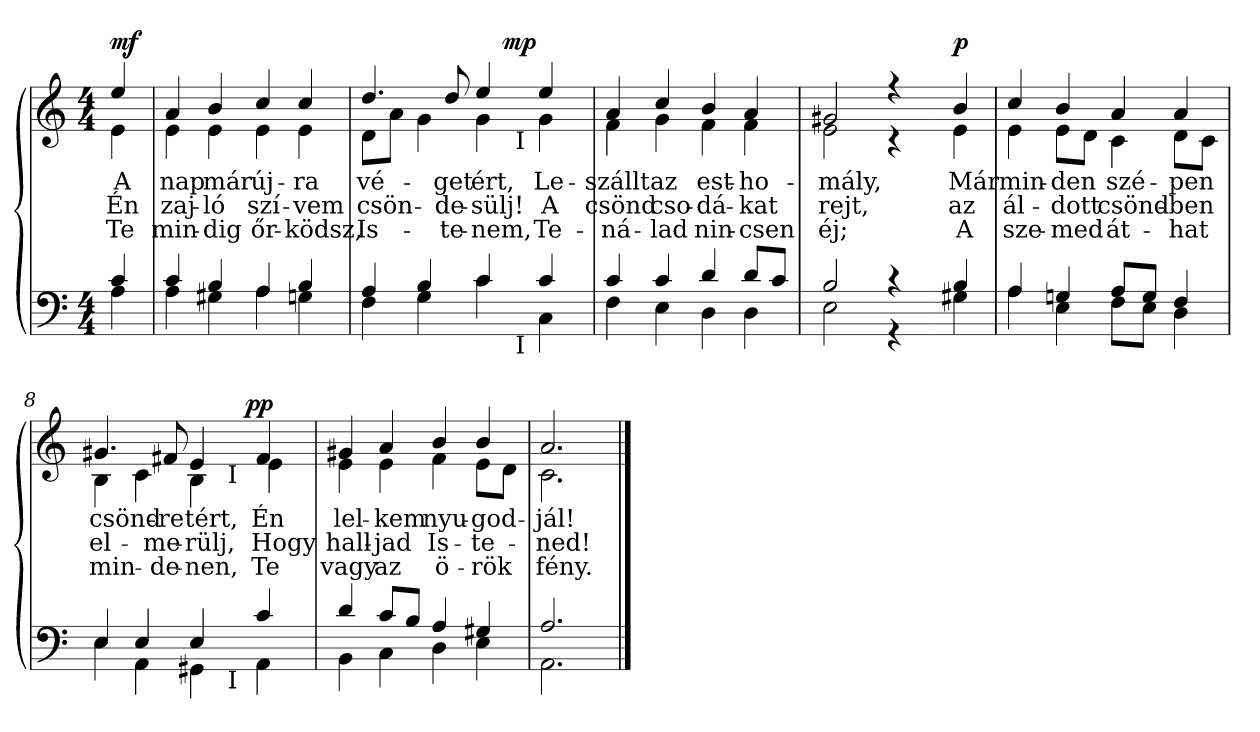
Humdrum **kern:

**kern	**kern	**text	**text	**text	**dynam
*part2	*part1	*part1	*part1	*part1	*part1
*staff2	*staff1	*staff1	*staff1	*staff1	*staff1
*clefF4	*clefG2	*	*	*	*
*k[]	*k[]	*	*	*	*
*C:	*C:	*	*	*	*
*M4/4	*M4/4	*	*	*	*
=1	=1	=1	=1	=1	=1
*^	*	*	*	*	*
!	!	!LO:TX:a:B:t=Lento	!	!	!	!
!	!	!	!LO:LY:b	!LO:LY:b	!LO:LY:b	!LO:DY:b
*	*	*^	*	*	*	*
4c/	4A\	4ee/	4e\	A	Én	Te	mf
=2	=2	=2	=2	=2	=2	=2	=2
!	!	!	!	!LO:LY:b	!LO:LY:b	!LO:LY:b	!
4c/	4A\	4a/	4e\	nap	zaj-	min-	.
!	!	!	!	!LO:LY:b	!LO:LY:b	!LO:LY:b	!
4B/	4G#X\	4b/	4e\	már	-ló	-dig	.
!	!	!	!	!LO:LY:b	!LO:LY:b	!LO:LY:b	!
4A/	4A\	4cc/	4e\	új-	szí-	őr-	.
!	!	!	!	!LO:LY:b	!LO:LY:b	!LO:LY:b	!
4B/	4Gn\	4cc/	4e\	-ra	-vem	-ködsz,	.
*	*	*v	*v	*	*	*	*
=3	=3	=3	=3	=3	=3	=3
*	*	*^	*	*	*	*
!	!	!	!	!LO:LY:b	!LO:LY:b	!LO:LY:b	!
*	*^	*^	*^	*	*	*	*
4A/	4F\	2ryy	4.dd/	8d\L	2ryy	2ryy	vé-	csön-	Is-	.
.	.	.	.	8a\J	.	.	.	.	.	.
4B/	4G\	.	.	4g\	.	.	.	.	.	.
!	!	!	!	!	!	!	!LO:LY:b	!LO:LY:b	!LO:LY:b	!
.	.	.	8dd/	.	.	.	-get	-de-	-te-	.
!	!	!	!	!	!	!	!LO:LY:b	!LO:LY:b	!LO:LY:b	!
4c/	4c\	8ryy	4ee/	4g\	8ryy	8ryy	ért,	-sülj!	-nem,	.
!	!	!	!	!	!	!	!	!	!	!LO:DY:a
.	.	32ryy	.	.	4.ryy	32ryy	.	.	.	mp
!	!	!	!	!	!	!LO:TX:b:t=I	!	!	!	!
!	!	!LO:TX:b:t=I	!	!	!	!	!	!	!	!
.	.	4ryy	.	.	.	4ryy	.	.	.	.
!	!	!	!	!	!	!	!LO:LY:b	!LO:LY:b	!LO:LY:b	!
4c/	4C\	.	4ee/	4g\	.	.	Le-	A	Te-	.
.	.	16.ryy	.	.	.	16.ryy	.	.	.	.
*	*v	*v	*	*	*	*	*	*	*	*
*	*	*v	*v	*v	*v	*	*	*	*
=4	=4	=4	=4	=4	=4	=4
*	*^	*^	*	*	*	*
*	*	*	*	*^	*	*	*	*
*	*	*	*	*	*^	*	*	*	*
!	!	!	!	!	!	!	!LO:LY:b	!LO:LY:b	!LO:LY:b	!
*	*v	*v	*	*	*	*	*	*	*	*
*	*	*	*v	*v	*v	*	*	*	*
4c/	4F\	4a/	4f\	-szállt	csönd	-ná-	.
!	!	!	!	!LO:LY:b	!LO:LY:b	!LO:LY:b	!
4c/	4E\	4cc/	4g\	az	cso-	-lad	.
!	!	!	!	!LO:LY:b	!LO:LY:b	!LO:LY:b	!
4d/	4D\	4b/	4f\	est-	-dá-	nin-	.
!	!	!	!	!LO:LY:b	!LO:LY:b	!LO:LY:b	!
8d/L	4D\	4a/	4f\	-ho-	-kat	-csen	.
8c/J	.	.	.	.	.	.	.
=5	=5	=5	=5	=5	=5	=5	=5
!	!	!	!	!LO:LY:b	!LO:LY:b	!LO:LY:b	!
2B/	2E\	2g#X/	2e\	-mály,	rejt,	éj;	.
4r	4r	4r	4r	.	.	.	.
!!LO:LB:g=z	!!
=6-	=6-	=6-	=6-	=6-	=6-	=6-	=6-
!	!	!	!	!LO:LY:b	!LO:LY:b	!LO:LY:b	!LO:DY:a
4B/	4G#X\	4b/	4e\	Már	az	A	p
=7	=7	=7	=7	=7	=7	=7	=7
!	!	!	!	!LO:LY:b	!LO:LY:b	!LO:LY:b	!
4A/	4A\	4cc/	4e\	min-	ál-	sze-	.
!	!	!	!	!LO:LY:b	!LO:LY:b	!LO:LY:b	!
4Gn/	4E\	4b/	8e\L	-den	-dott	-med	.
.	.	.	8d\J	.	.	.	.
!	!	!	!	!LO:LY:b	!LO:LY:b	!LO:LY:b	!
8A/L	8F\L	4a/	4c\	szé-	csönd-	át-	.
8G/J	8E\J	.	.	.	.	.	.
!	!	!	!	!LO:LY:b	!LO:LY:b	!LO:LY:b	!
4F/	4D\	4a/	8d\L	-pen	-ben	-hat	.
.	.	.	8c\J	.	.	.	.
*	*	*v	*v	*	*	*	*
=8	=8	=8	=8	=8	=8	=8
*	*	*^	*	*	*	*
!	!	!	!	!LO:LY:b	!LO:LY:b	!LO:LY:b	!
*	*^	*^	*^	*	*	*	*
4E/	4E\	2ryy	4.g#X/	4B\	2ryy	2ryy	csönd-	el-	min-	.
4E/	4AA\	.	.	4c\	.	.	.	.	.	.
!	!	!	!	!	!	!	!LO:LY:b	!LO:LY:b	!LO:LY:b	!
.	.	.	8f#X/	.	.	.	-re	-me-	-de-	.
!	!	!	!	!	!	!	!LO:LY:b	!LO:LY:b	!LO:LY:b	!
4E/	4GG#X\	8ryy	4e/	4B\	8..ryy	8ryy	tért,	-rülj,	-nen,	.
.	.	32ryy	.	.	.	32ryy	.	.	.	.
!	!	!	!	!	!	!LO:TX:b:t=I	!	!	!	!
!	!	!LO:TX:b:t=I	!	!	!	!	!	!	!	!
.	.	4ryy	.	.	.	4ryy	.	.	.	.
!	!	!	!	!	!	!	!	!	!	!LO:DY:a
.	.	.	.	.	4ryy	.	.	.	.	pp
!	!	!	!	!	!	!	!LO:LY:b	!LO:LY:b	!LO:LY:b	!
4c/	4AA\	.	4f#/	4e\	.	.	Én	Hogy	Te	.
.	.	16.ryy	.	.	.	16.ryy	.	.	.	.
.	.	.	.	.	32ryy	.	.	.	.	.
*	*v	*v	*	*	*	*	*	*	*	*
*	*	*v	*v	*v	*v	*	*	*	*
=9	=9	=9	=9	=9	=9	=9
*	*^	*^	*	*	*	*
*	*	*	*	*^	*	*	*	*
*	*	*	*	*	*^	*	*	*	*
!	!	!	!	!	!	!	!LO:LY:b	!LO:LY:b	!LO:LY:b	!
*	*v	*v	*	*	*	*	*	*	*	*
*	*	*	*v	*v	*v	*	*	*	*
4d/	4BB\	4g#X/	4e\	lel-	hall-	vagy	.
!	!	!	!	!LO:LY:b	!LO:LY:b	!LO:LY:b	!
8c/L	4C\	4a/	4e\	-kem	-jad	az	.
8B/J	.	.	.	.	.	.	.
!	!	!	!	!LO:LY:b	!LO:LY:b	!LO:LY:b	!
4A/	4D\	4b/	4f\	nyu-	Is-	ö-	.
!	!	!	!	!LO:LY:b	!LO:LY:b	!LO:LY:b	!
4G#X/	4E\	4b/	8e\L	-god-	-te-	-rök	.
.	.	.	8d\J	.	.	.	.
=10	=10	=10	=10	=10	=10	=10	=10
!	!	!	!	!LO:LY:b	!LO:LY:b	!LO:LY:b	!
2.A/	2.AA\	2.a/	2.c\	-jál!	-ned!	fény.	.
*v	*v	*	*	*	*	*	*
*	*v	*v	*	*	*	*
==	==	==	==	==	==
*-	*-	*-	*-	*-	*-
